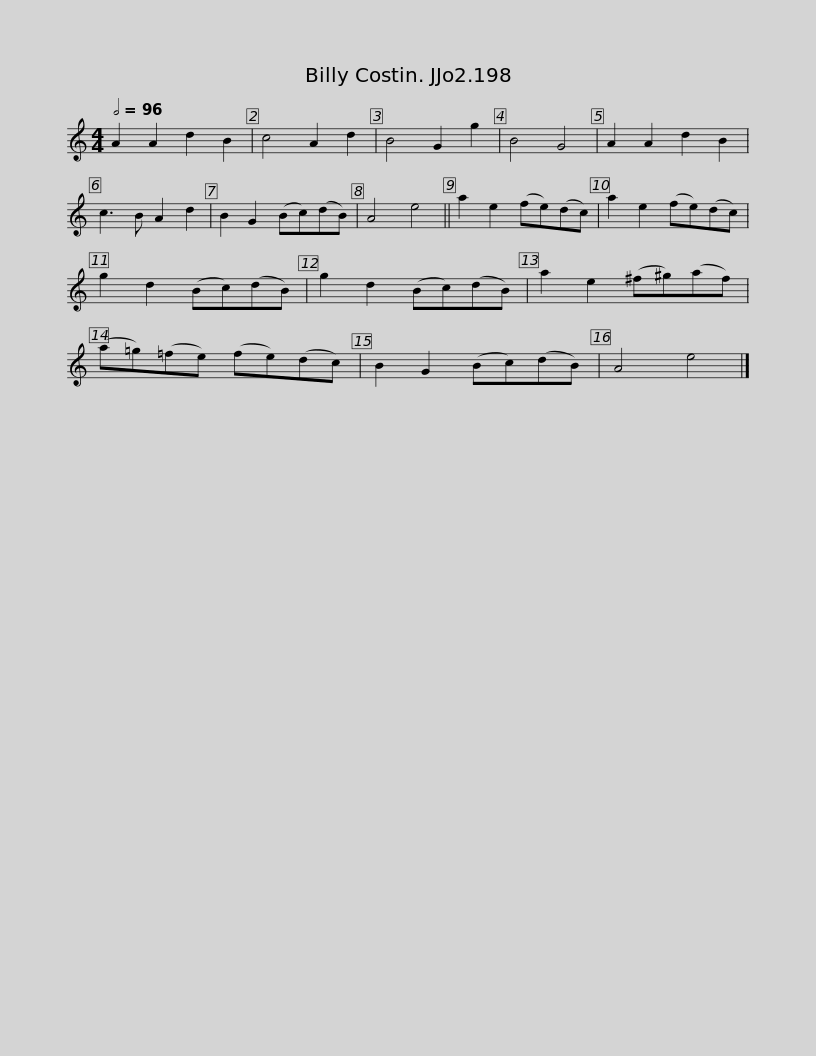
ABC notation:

X:1
L:1/8
Q:1/2=96
M:4/4
I:linebreak $
K:C
V:1 treble
V:1
 A2 A2 d2 B2 | c4 A2 d2 | B4 G2 g2 | B4 G4 | A2 A2 d2 B2 | %5
 c3 B A2 d2 | B2 G2 (Bc)(dB) | A4 e4 || a2 e2 (fe)(dc) | a2 e2 (fe)(dc) |$ %10
 g2 d2 (Bc)(dB) | g2 d2 (Bc)(dB) | a2 e2 (^f^g)(af) | (a=g)(=fe) (fe)(dc) | B2 G2 (Bc)(dB) | %15
 A4 e4 |] %16
